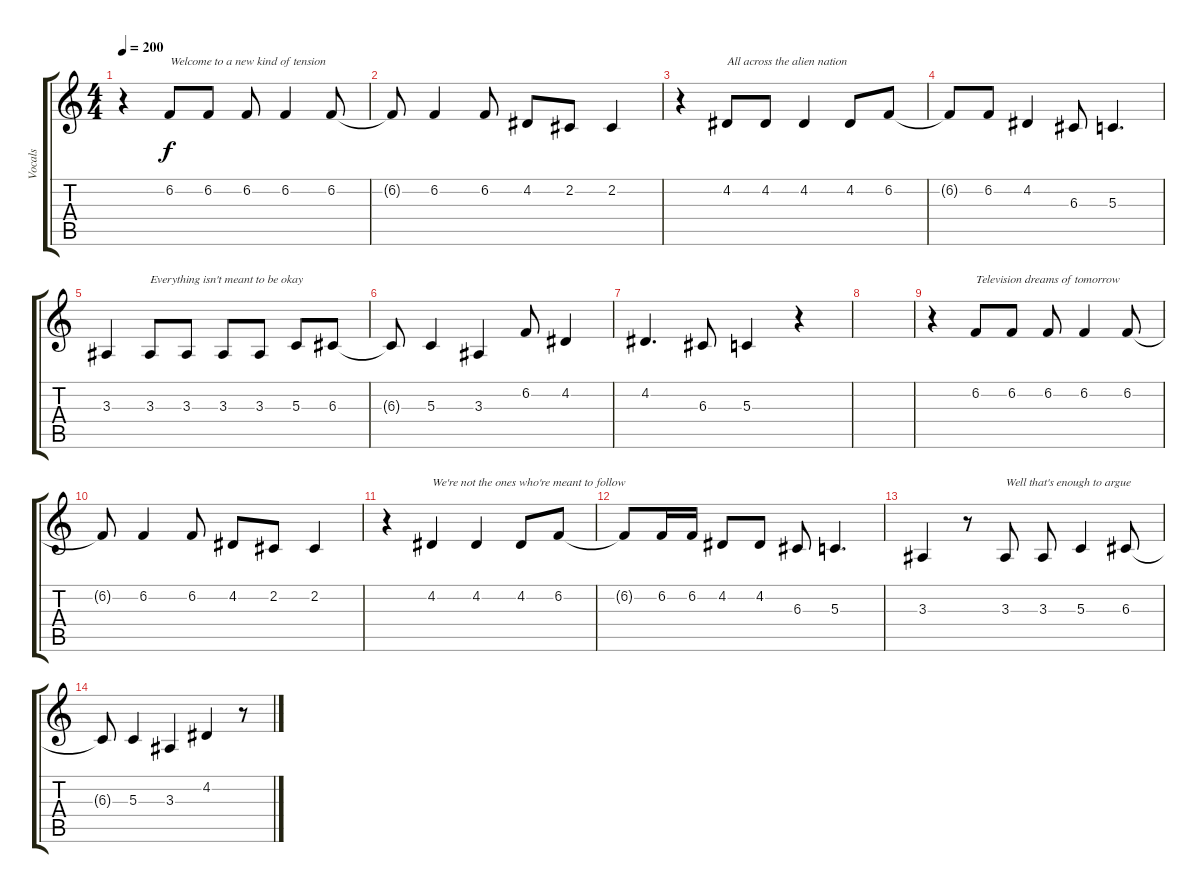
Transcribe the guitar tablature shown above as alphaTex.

\track ("Vocals" "Vocals") {instrument tenorsax}
\staff {score tabs}
\tuning (E4 B3 G3 D3 A2 E2) {hide}
\ts (4 4)
\tempo 200
\clef g2
\ks c
r.4{dy f volume 16} 6.2.8{txt "Welcome to a new kind of tension"} 6.2.8 6.2.8 6.2.4 6.2.8 |
6.2{t}.8 6.2.4 6.2.8 4.2.8 2.2.8 2.2.4 |
r.4 4.2.8{txt "All across the alien nation"} 4.2.8 4.2.4 4.2.8 6.2.8 |
6.2{t}.8 6.2.8 4.2.4 6.3.8 5.3.4{d} |
3.3.4 3.3.8{txt "Everything isn't meant to be okay"} 3.3.8 3.3.8 3.3.8 5.3.8 6.3.8 |
6.3{t}.8 5.3.4 3.3.4 6.2.8 4.2.4 |
4.2.4{d} 6.3.8 5.3.4 r.4 |
|
r.4 6.2.8{txt "Television dreams of tomorrow"} 6.2.8 6.2.8 6.2.4 6.2.8 |
6.2{t}.8 6.2.4 6.2.8 4.2.8 2.2.8 2.2.4 |
r.4 4.2.4{txt "We're not the ones who're meant to follow"} 4.2.4 4.2.8 6.2.8 |
6.2{t}.8 6.2.16 6.2.16 4.2.8 4.2.8 6.3.8 5.3.4{d} |
3.3.4 r.8 3.3.8{txt "Well that's enough to argue"} 3.3.8 5.3.4 6.3.8 |
6.3{t}.8 5.3.4 3.3.4 4.2.4 r.8
